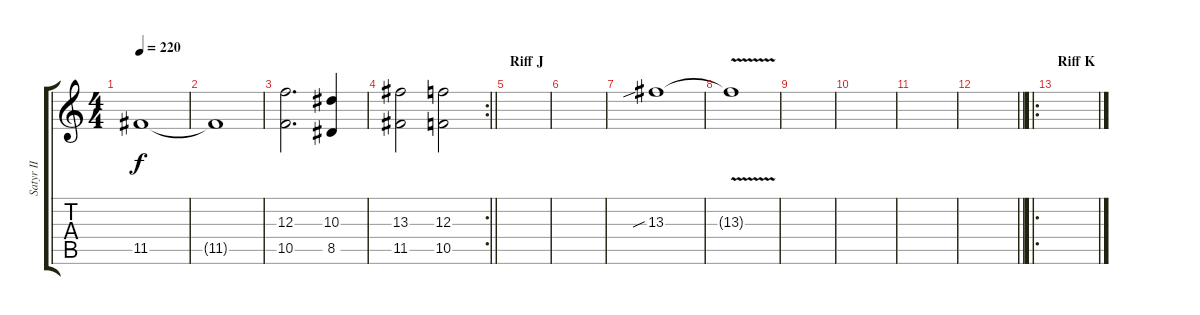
\track ("Satyr II" "Satyr II") {instrument distortionguitar}
\staff {score tabs}
\tuning (D4 A3 F3 C3 G2 D2) {hide}
\ts (4 4)
\tempo 220
\clef g2
\ks c
11.5.1{dy f} |
11.5{t}.1 |
(12.3 10.5).2{d} (10.3 8.5).4 |
\rc 2
\barLineRight lightlight
(13.3 11.5).2 (12.3 10.5).2 |
\section ("" "Riff J")
|
|
13.3{sib}.1 |
13.3{v t}.1 |
|
|
|
\barLineRight lightlight
|
\ro
\section ("" "Riff K")
